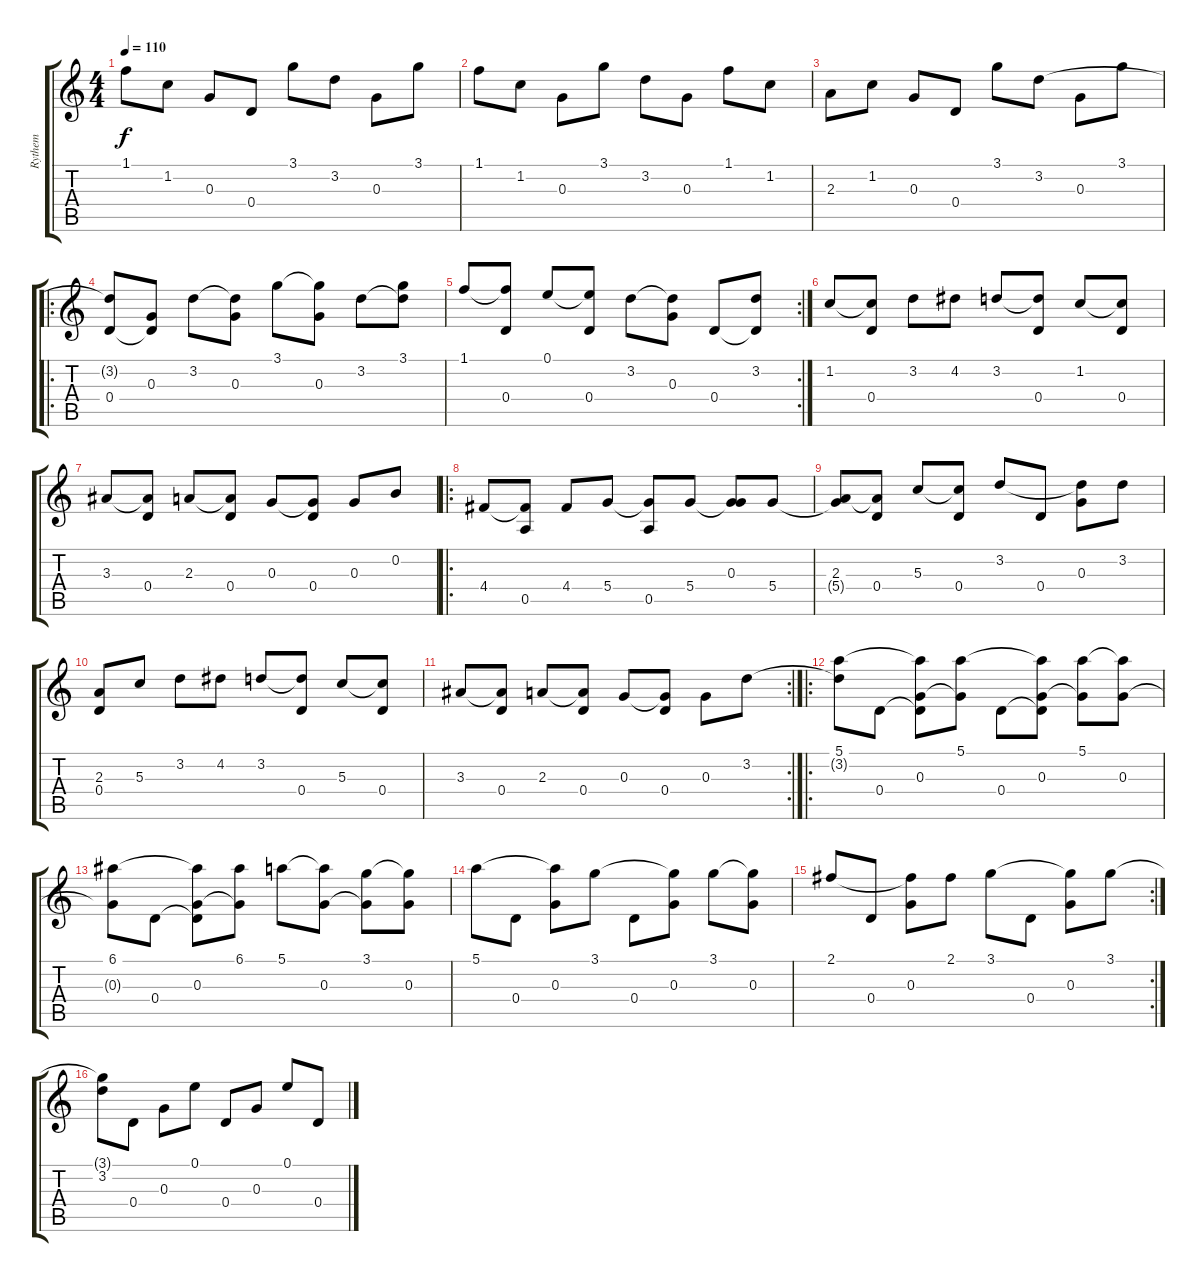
\track ("Rythem" "Rythem") {instrument electricguitarclean}
\staff {score tabs}
\tuning (E4 B3 G3 D3 A2 E2) {hide}
\ts (4 4)
\tempo 110
\clef g2
\ks c
1.1.8{dy f} 1.2.8 0.3.8 0.4.8 3.1.8 3.2.8 0.3.8 3.1.8 |
1.1.8 1.2.8 0.3.8 3.1.8 3.2.8 0.3.8 1.1.8 1.2.8 |
2.3.8 1.2.8 0.3.8 0.4.8 3.1.8 3.2.8 0.3.8 3.1.8 |
\ro
(3.2{t} 0.4).8 (0.3 0.4{t}).8 3.2.8 (3.2{t} 0.3).8 3.1.8 (3.1{t} 0.3).8 3.2.8 (3.1 3.2{t}).8 |
\rc 2
1.1.8 (1.1{t} 0.4).8 0.1.8 (0.1{t} 0.4).8 3.2.8 (3.2{t} 0.3).8 0.4.8 (3.2 0.4{t}).8 |
1.2.8 (1.2{t} 0.4).8 3.2.8 4.2.8 3.2.8 (3.2{t} 0.4).8 1.2.8 (1.2{t} 0.4).8 |
3.3.8 (3.3{t} 0.4).8 2.3.8 (2.3{t} 0.4).8 0.3.8 (0.3{t} 0.4).8 0.3.8 0.2.8 |
\ro
4.4.8 (4.4{t} 0.5).8 4.4.8 5.4.8 (5.4{t} 0.5).8 5.4.8 (0.3 5.4{t}).8 5.4.8 |
(2.3 5.4{t}).8 (2.3{t} 0.4).8 5.3.8 (5.3{t} 0.4).8 3.2.8 0.4.8 (3.2{t} 0.3).8 3.2.8 |
(2.3 0.4).8 5.3.8 3.2.8 4.2.8 3.2.8 (3.2{t} 0.4).8 5.3.8 (5.3{t} 0.4).8 |
\rc 2
3.3.8 (3.3{t} 0.4).8 2.3.8 (2.3{t} 0.4).8 0.3.8 (0.3{t} 0.4).8 0.3.8 3.2.8 |
\ro
(5.1 3.2{t}).8 0.4.8 (5.1{t} 0.3 0.4{t}).8 (5.1 0.3{t}).8 0.4.8 (5.1{t} 0.3 0.4{t}).8 (5.1 0.3{t}).8 (5.1{t} 0.3).8 |
(6.1 0.3{t}).8 0.4.8 (6.1{t} 0.3 0.4{t}).8 (6.1 0.3{t}).8 5.1.8 (5.1{t} 0.3).8 (3.1 0.3{t}).8 (3.1{t} 0.3).8 |
5.1.8 0.4.8 (5.1{t} 0.3).8 3.1.8 0.4.8 (3.1{t} 0.3).8 3.1.8 (3.1{t} 0.3).8 |
\rc 2
2.1.8 0.4.8 (2.1{t} 0.3).8 2.1.8 3.1.8 0.4.8 (3.1{t} 0.3).8 3.1.8 |
(3.1{t} 3.2).8 0.4.8 0.3.8 0.1.8 0.4.8 0.3.8 0.1.8 0.4.8
